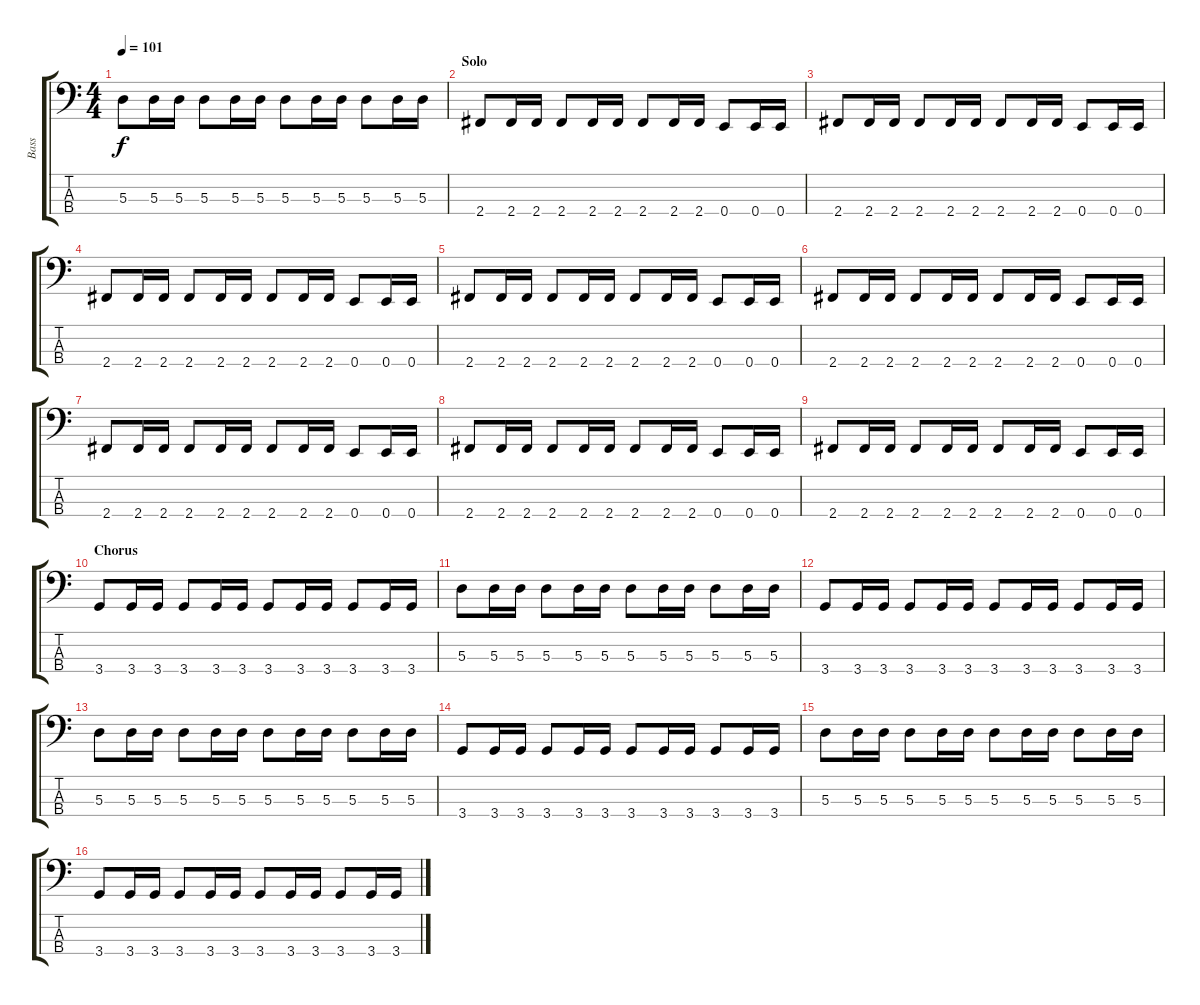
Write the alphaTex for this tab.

\track ("Bass" "Bass") {instrument electricbasspick}
\staff {score tabs}
\tuning (G2 D2 A1 E1) {hide}
\ts (4 4)
\tempo 101
\clef f4
\ks c
5.3.8{dy f} 5.3.16 5.3.16 5.3.8 5.3.16 5.3.16 5.3.8 5.3.16 5.3.16 5.3.8 5.3.16 5.3.16 |
\section ("" "Solo")
2.4.8 2.4.16 2.4.16 2.4.8 2.4.16 2.4.16 2.4.8 2.4.16 2.4.16 0.4.8 0.4.16 0.4.16 |
2.4.8 2.4.16 2.4.16 2.4.8 2.4.16 2.4.16 2.4.8 2.4.16 2.4.16 0.4.8 0.4.16 0.4.16 |
2.4.8 2.4.16 2.4.16 2.4.8 2.4.16 2.4.16 2.4.8 2.4.16 2.4.16 0.4.8 0.4.16 0.4.16 |
2.4.8 2.4.16 2.4.16 2.4.8 2.4.16 2.4.16 2.4.8 2.4.16 2.4.16 0.4.8 0.4.16 0.4.16 |
2.4.8 2.4.16 2.4.16 2.4.8 2.4.16 2.4.16 2.4.8 2.4.16 2.4.16 0.4.8 0.4.16 0.4.16 |
2.4.8 2.4.16 2.4.16 2.4.8 2.4.16 2.4.16 2.4.8 2.4.16 2.4.16 0.4.8 0.4.16 0.4.16 |
2.4.8 2.4.16 2.4.16 2.4.8 2.4.16 2.4.16 2.4.8 2.4.16 2.4.16 0.4.8 0.4.16 0.4.16 |
2.4.8 2.4.16 2.4.16 2.4.8 2.4.16 2.4.16 2.4.8 2.4.16 2.4.16 0.4.8 0.4.16 0.4.16 |
\section ("" "Chorus")
3.4.8 3.4.16 3.4.16 3.4.8 3.4.16 3.4.16 3.4.8 3.4.16 3.4.16 3.4.8 3.4.16 3.4.16 |
5.3.8 5.3.16 5.3.16 5.3.8 5.3.16 5.3.16 5.3.8 5.3.16 5.3.16 5.3.8 5.3.16 5.3.16 |
3.4.8 3.4.16 3.4.16 3.4.8 3.4.16 3.4.16 3.4.8 3.4.16 3.4.16 3.4.8 3.4.16 3.4.16 |
5.3.8 5.3.16 5.3.16 5.3.8 5.3.16 5.3.16 5.3.8 5.3.16 5.3.16 5.3.8 5.3.16 5.3.16 |
3.4.8 3.4.16 3.4.16 3.4.8 3.4.16 3.4.16 3.4.8 3.4.16 3.4.16 3.4.8 3.4.16 3.4.16 |
5.3.8 5.3.16 5.3.16 5.3.8 5.3.16 5.3.16 5.3.8 5.3.16 5.3.16 5.3.8 5.3.16 5.3.16 |
3.4.8 3.4.16 3.4.16 3.4.8 3.4.16 3.4.16 3.4.8 3.4.16 3.4.16 3.4.8 3.4.16 3.4.16
